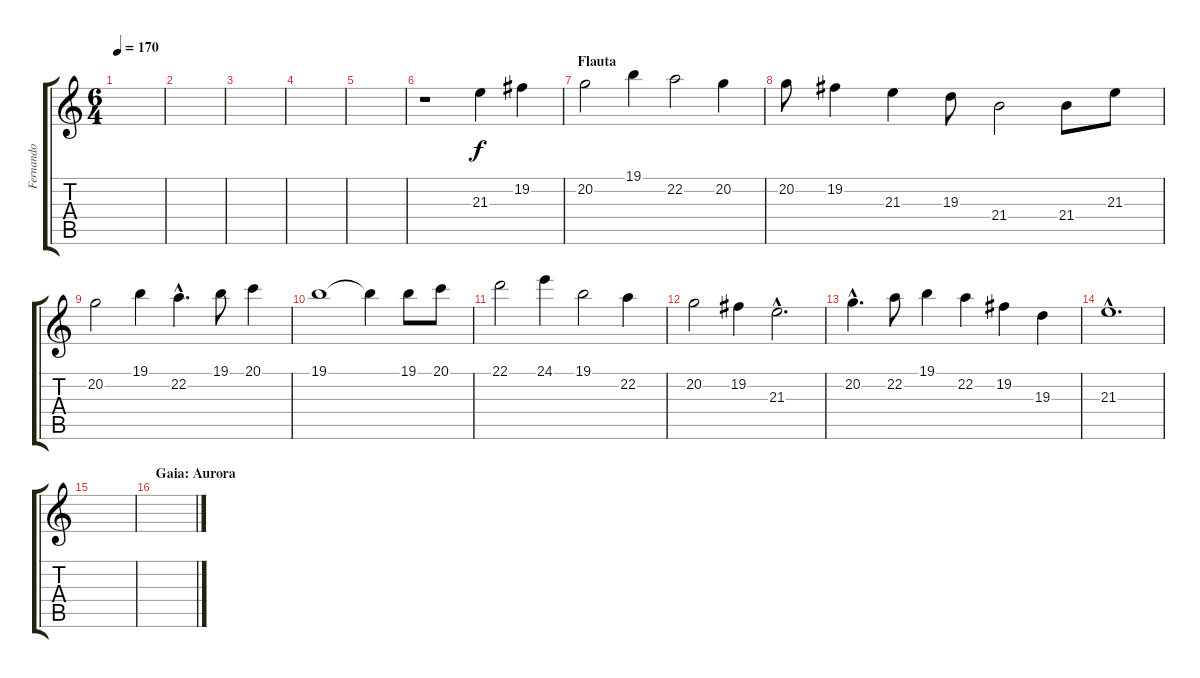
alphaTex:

\track ("Fernando" "Fernando") {instrument flute}
\staff {score tabs}
\tuning (E4 B3 G3 D3 A2 E2) {hide}
\ts (6 4)
\tempo 170
\clef g2
\ks c
|
|
|
|
|
r.1 21.3.4 19.2.4 |
\section ("" "Flauta")
20.2.2 19.1.4 22.2.2 20.2.4 |
20.2.8 19.2.4 21.3.4 19.3.8 21.4.2 21.4.8 21.3.8 |
20.2.2 19.1.4 22.2{hac}.4{d} 19.1.8 20.1.4 |
19.1.1 19.1{t}.4 19.1.8 20.1.8 |
22.1.2 24.1.4 19.1.2 22.2.4 |
20.2.2 19.2.4 21.3{hac}.2{d} |
20.2{hac}.4{d} 22.2.8 19.1.4 22.2.4 19.2.4 19.3.4 |
21.3{hac}.1{d} |
|
\section ("" "Gaia: Aurora")
